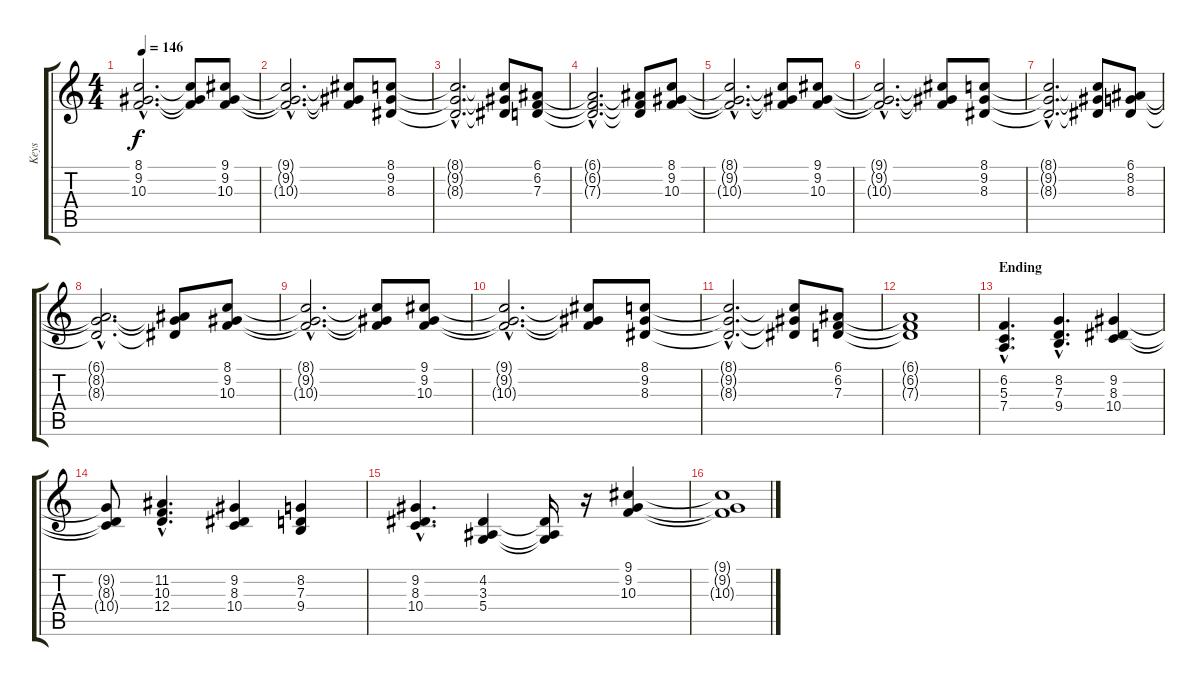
\track ("Keys" "Keys") {instrument choiraahs}
\staff {score tabs}
\tuning (E4 B3 G3 D3 A2 E2) {hide}
\ts (4 4)
\tempo 146
\clef g2
\ks c
(8.1{hac t} 9.2{hac t} 10.3{hac t}).2{d dy f} (8.1{t} 9.2{t} 10.3{t}).8 (9.1 9.2 10.3).8 |
(9.1{hac t} 9.2{hac t} 10.3{hac t}).2{d} (9.1{t} 9.2{t} 10.3{t}).8 (8.1 9.2 8.3).8 |
(8.1{hac t} 9.2{hac t} 8.3{hac t}).2{d} (8.1{t} 9.2{t} 8.3{t}).8 (6.1 6.2 7.3).8 |
(6.1{hac t} 6.2{hac t} 7.3{hac t}).2{d} (6.1{t} 6.2{t} 7.3{t}).8 (8.1 9.2 10.3).8 |
(8.1{hac t} 9.2{hac t} 10.3{hac t}).2{d} (8.1{t} 9.2{t} 10.3{t}).8 (9.1 9.2 10.3).8 |
(9.1{hac t} 9.2{hac t} 10.3{hac t}).2{d} (9.1{t} 9.2{t} 10.3{t}).8 (8.1 9.2 8.3).8 |
(8.1{hac t} 9.2{hac t} 8.3{hac t}).2{d} (8.1{t} 9.2{t} 8.3{t}).8 (6.1 8.2 8.3).8 |
(6.1{hac t} 8.2{hac t} 8.3{hac t}).2{d} (6.1{t} 8.2{t} 8.3{t}).8 (8.1 9.2 10.3).8 |
(8.1{hac t} 9.2{hac t} 10.3{hac t}).2{d} (8.1{t} 9.2{t} 10.3{t}).8 (9.1 9.2 10.3).8 |
(9.1{hac t} 9.2{hac t} 10.3{hac t}).2{d} (9.1{t} 9.2{t} 10.3{t}).8 (8.1 9.2 8.3).8 |
(8.1{hac t} 9.2{hac t} 8.3{hac t}).2{d} (8.1{t} 9.2{t} 8.3{t}).8 (6.1 6.2 7.3).8 |
(6.1{t} 6.2{t} 7.3{t}).1 |
\section ("" "Ending")
(6.2{hac} 5.3{hac} 7.4{hac}).4{d} (8.2{hac} 7.3{hac} 9.4{hac}).4{d} (9.2 8.3 10.4).4 |
(9.2{t} 8.3{t} 10.4{t}).8 (11.2{hac} 10.3{hac} 12.4{hac}).4{d} (9.2 8.3 10.4).4 (8.2 7.3 9.4).4 |
(9.2{hac} 8.3{hac} 10.4{hac}).4{d} (4.2 3.3 5.4).4 (4.2{t} 3.3{t} 5.4{t}).16 r.16 (9.1 9.2 10.3).4 |
(9.1{t} 9.2{t} 10.3{t}).1
